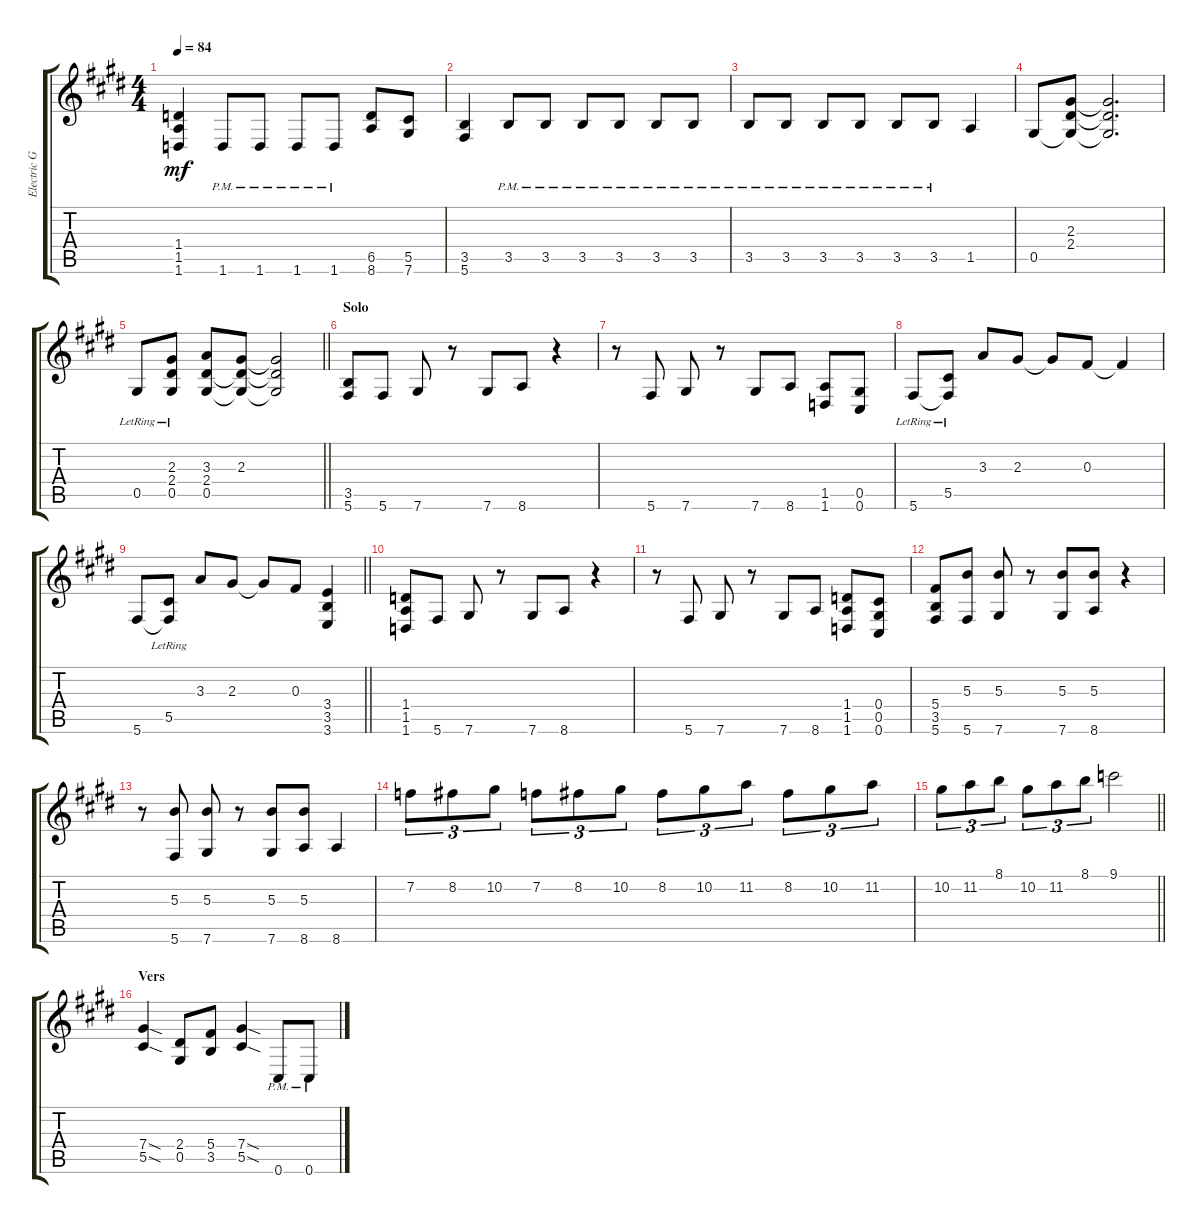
\track ("Electric Guitar" "Electric G") {instrument distortionguitar}
\staff {score tabs}
\tuning (Eb4 Bb3 Gb3 Db3 Ab2 Db2) {hide}
\ts (4 4)
\tempo 84
\clef g2
\ks c#minor
(1.4 1.5 1.6).4{dy mf} 1.6{pm}.8 1.6{pm}.8 1.6{pm}.8 1.6{pm}.8 (6.5 8.6).8 (5.5 7.6).8 |
(3.5 5.6).4 3.5{pm}.8 3.5{pm}.8 3.5{pm}.8 3.5{pm}.8 3.5{pm}.8 3.5{pm}.8 |
3.5{pm}.8 3.5{pm}.8 3.5{pm}.8 3.5{pm}.8 3.5{pm}.8 3.5{pm}.8 1.5.4 |
0.5.8 (2.3 2.4 0.5{t}).8 (2.3{t} 2.4{t} 0.5{t}).2{d} |
\barLineRight lightlight
0.5{lr}.8 (2.3{lr} 2.4{lr} 0.5{lr}).8 (3.3 2.4 0.5).8 (2.3 2.4{t} 0.5{t}).8 (2.3{t} 2.4{t} 0.5{t}).2 |
\section ("" "Solo")
(3.5 5.6).8 5.6.8 7.6.8 r.8 7.6.8 8.6.8 r.4 |
r.8 5.6.8 7.6.8 r.8 7.6.8 8.6.8 (1.5 1.6).8 (0.5 0.6).8 |
5.6{lr}.8 (5.5{lr} 5.6{t}).8 3.3.8 2.3.8 2.3{t}.8 0.3.8 0.3{t}.4 |
\barLineRight lightlight
5.6.8 (5.5{lr} 5.6{lr t}).8 3.3.8 2.3.8 2.3{t}.8 0.3.8 (3.4 3.5 3.6).4 |
(1.4 1.5 1.6).8 5.6.8 7.6.8 r.8 7.6.8 8.6.8 r.4 |
r.8 5.6.8 7.6.8 r.8 7.6.8 8.6.8 (1.4 1.5 1.6).8 (0.4 0.5 0.6).8 |
(5.4 3.5 5.6).8 (5.3 5.6).8 (5.3 7.6).8 r.8 (5.3 7.6).8 (5.3 8.6).8 r.4 |
r.8 (5.3 5.6).8 (5.3 7.6).8 r.8 (5.3 7.6).8 (5.3 8.6).8 8.6.4 |
7.2.8{tu (3 2)} 8.2.8{tu (3 2)} 10.2.8{tu (3 2)} 7.2.8{tu (3 2)} 8.2.8{tu (3 2)} 10.2.8{tu (3 2)} 8.2.8{tu (3 2)} 10.2.8{tu (3 2)} 11.2.8{tu (3 2)} 8.2.8{tu (3 2)} 10.2.8{tu (3 2)} 11.2.8{tu (3 2)} |
\barLineRight lightlight
10.2.8{tu (3 2)} 11.2.8{tu (3 2)} 8.1.8{tu (3 2)} 10.2.8{tu (3 2)} 11.2.8{tu (3 2)} 8.1.8{tu (3 2)} 9.1.2 |
\section ("" "Vers")
(7.4{sod} 5.5{sod}).4 (2.4 0.5).8 (5.4 3.5).8 (7.4{sod} 5.5{sod}).4 0.6{pm}.8 0.6{pm}.8
